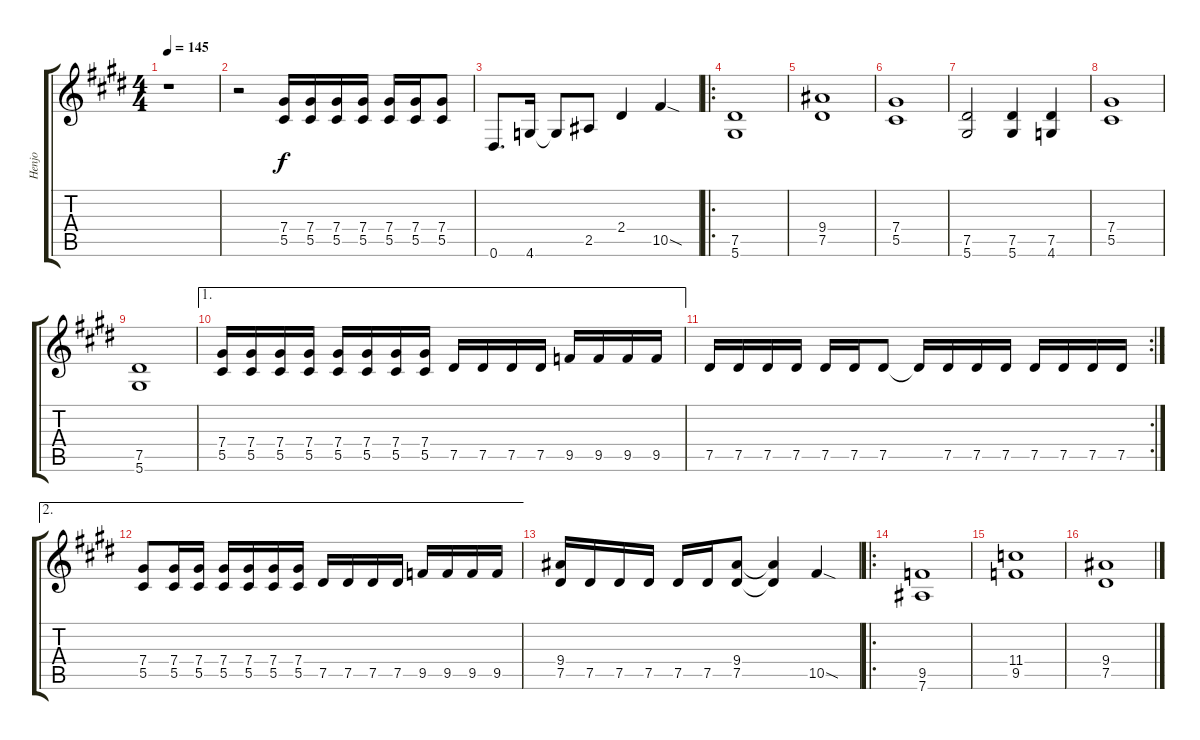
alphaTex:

\track ("Henjo" "Henjo") {instrument distortionguitar}
\staff {score tabs}
\tuning (Eb4 Bb3 Gb3 Db3 Ab2 Eb2) {hide}
\ts (4 4)
\tempo 145
\clef g2
\ks e
r.1{dy f} |
r.2 (7.4 5.5).16 (7.4 5.5).16 (7.4 5.5).16 (7.4 5.5).16 (7.4 5.5).16 (7.4 5.5).16 (7.4 5.5).8 |
0.6.8{d} 4.6.16 4.6{t}.8 2.5.8 2.4.4 10.5{sod}.4 |
\ro
(7.5 5.6).1 |
(9.4 7.5).1 |
(7.4 5.5).1 |
(7.5 5.6).2 (7.5 5.6).4 (7.5 4.6).4 |
(7.4 5.5).1 |
(7.5 5.6).1 |
\ae 1
(7.4 5.5).16 (7.4 5.5).16 (7.4 5.5).16 (7.4 5.5).16 (7.4 5.5).16 (7.4 5.5).16 (7.4 5.5).16 (7.4 5.5).16 7.5.16 7.5.16 7.5.16 7.5.16 9.5.16 9.5.16 9.5.16 9.5.16 |
\rc 2
7.5.16 7.5.16 7.5.16 7.5.16 7.5.16 7.5.16 7.5.8 7.5{t}.16 7.5.16 7.5.16 7.5.16 7.5.16 7.5.16 7.5.16 7.5.16 |
\ae 2
(7.4 5.5).8 (7.4 5.5).16 (7.4 5.5).16 (7.4 5.5).16 (7.4 5.5).16 (7.4 5.5).16 (7.4 5.5).16 7.5.16 7.5.16 7.5.16 7.5.16 9.5.16 9.5.16 9.5.16 9.5.16 |
(9.4 7.5).16 7.5.16 7.5.16 7.5.16 7.5.16 7.5.16 (9.4 7.5).8 (9.4{t} 7.5{t}).4 10.5{sod}.4 |
\ro
(9.5 7.6).1 |
(11.4 9.5).1 |
(9.4 7.5).1
